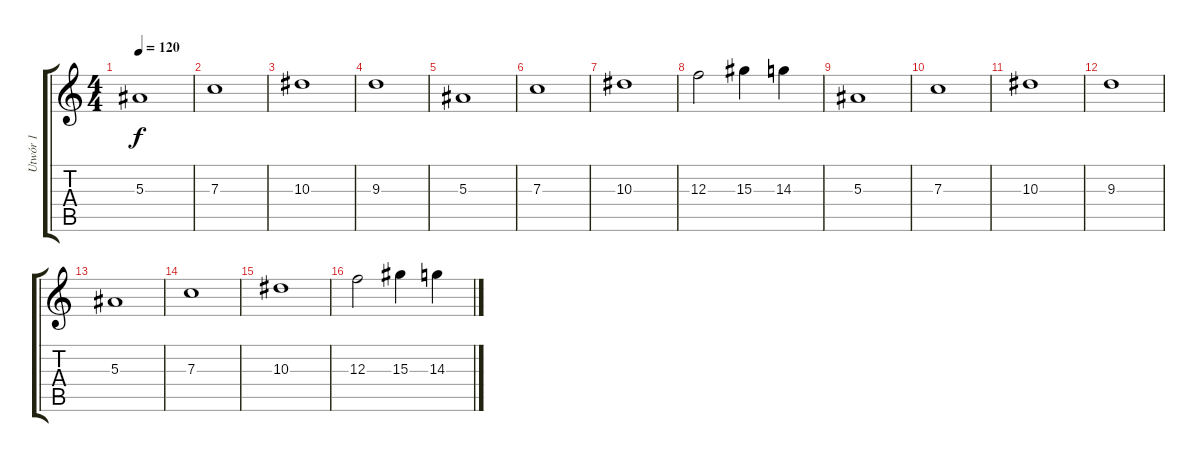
\track ("Utwór 1" "Utwór 1") {instrument distortionguitar}
\staff {score tabs}
\tuning (D4 A3 F3 C3 G2 D2) {hide}
\ts (4 4)
\tempo 120
\clef g2
\ks c
5.3.1{dy f instrument distortionguitar} |
7.3.1 |
10.3.1 |
9.3.1 |
5.3.1 |
7.3.1 |
10.3.1 |
12.3.2 15.3.4 14.3.4 |
5.3.1 |
7.3.1 |
10.3.1 |
9.3.1 |
5.3.1 |
7.3.1 |
10.3.1 |
12.3.2 15.3.4 14.3.4
